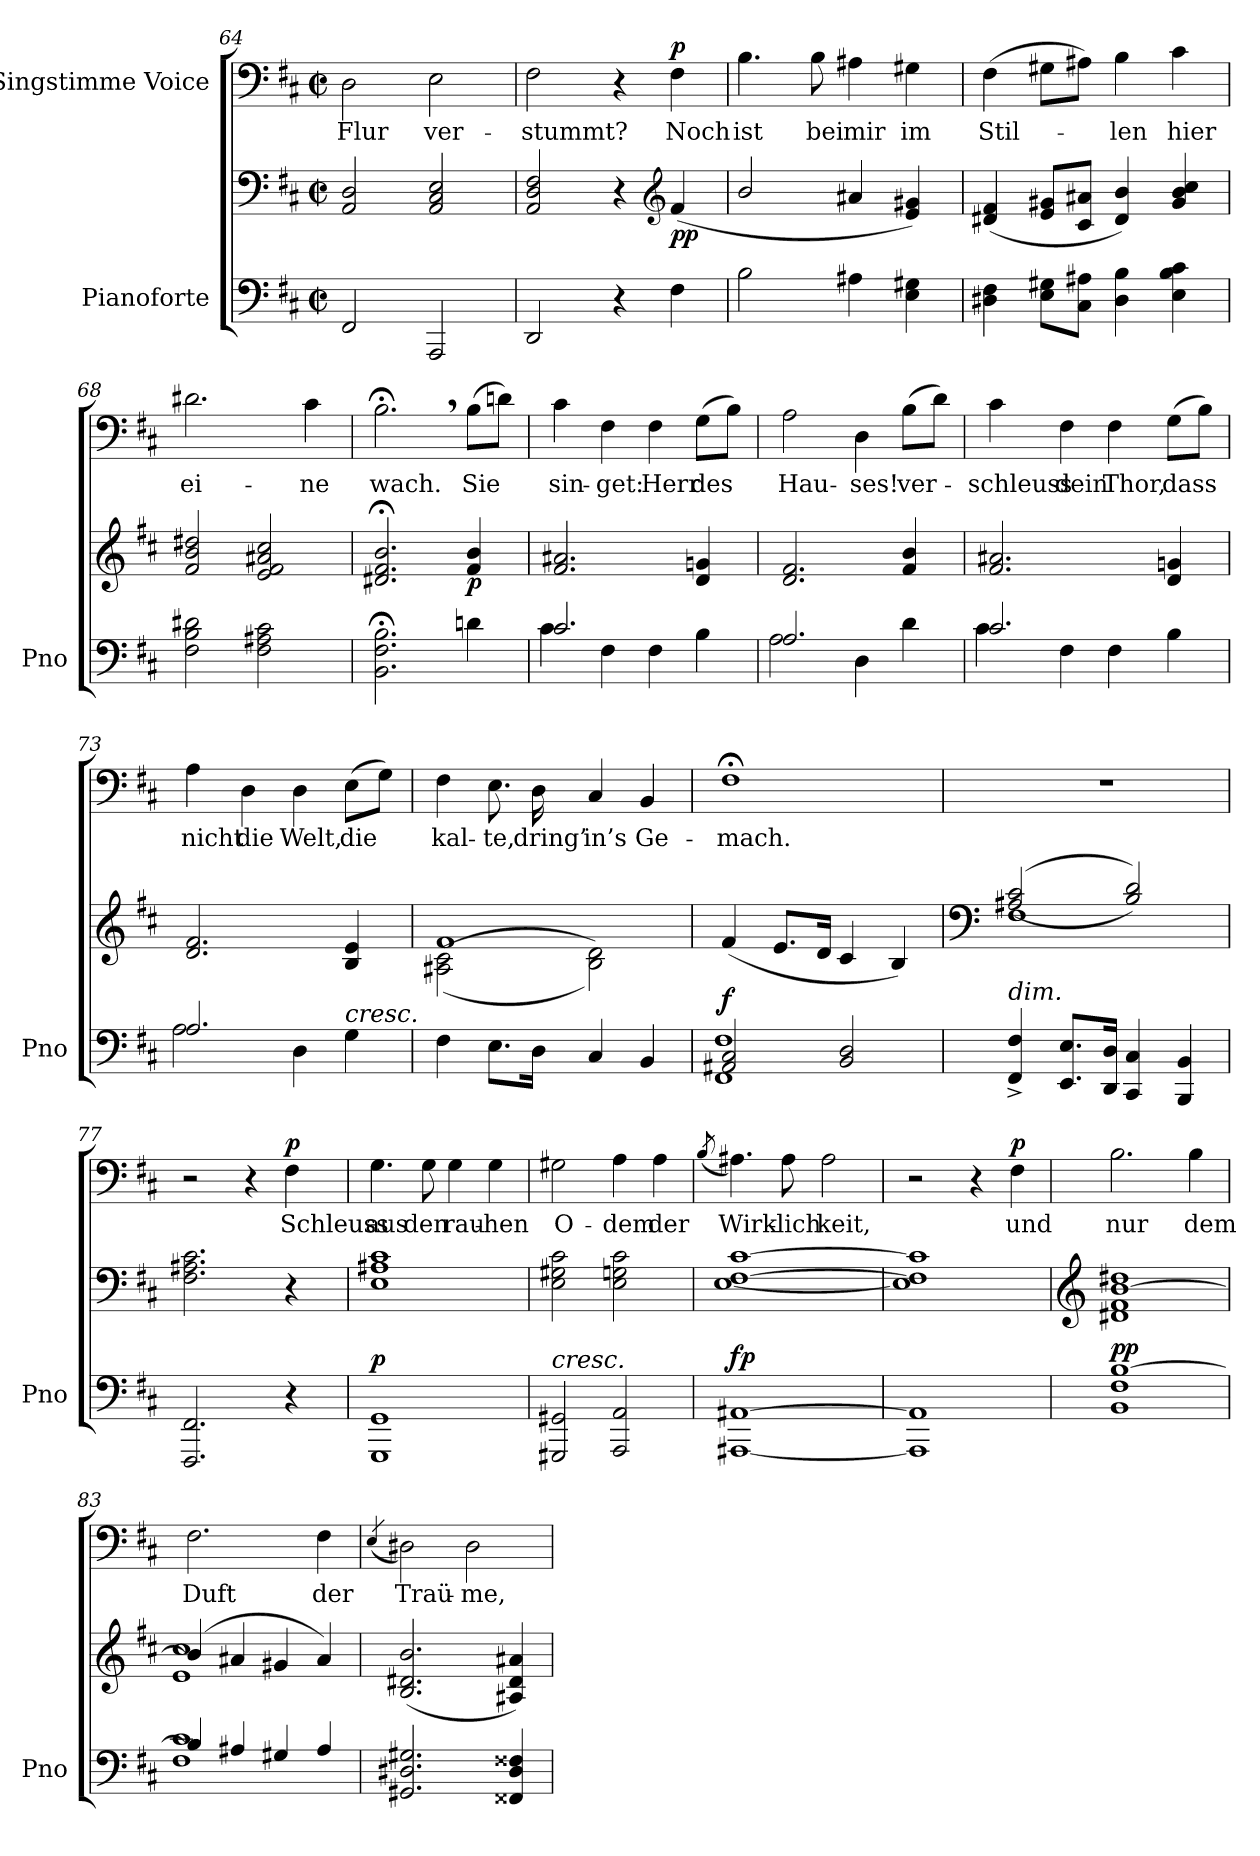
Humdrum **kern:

**kern	**kern	**dynam	**kern	**text	**dynam
*part2	*part2	*part2	*part1	*part1	*part1
*staff3	*staff2	*staff2/3	*staff1	*staff1	*staff1
*I"Pianoforte	*	*	*I"Singstimme Voice	*	*
*I'Pno	*	*	*	*	*
*clefF4	*clefF4	*	*clefF4	*	*
*k[f#c#]	*k[f#c#]	*	*k[f#c#]	*	*
*M2/2	*M2/2	*	*M2/2	*	*
*met(c|)	*met(c|)	*	*met(c|)	*	*
=64	=64	=64	=64	=64	=64
!	!	!	!	!LO:LY:b	!
2FF#/	2AA/ 2D/	.	2D\	Flur	.
!	!	!	!	!LO:LY:b	!
2AAA/	2AA/ 2C#/ 2E/	.	2E\	ver-	.
=65	=65	=65	=65	=65	=65
!	!	!	!	!LO:LY:b	!
2DD/	2AA/ 2D/ 2F#/	.	2F#\	-stummt?	.
4r	4r	.	4r	.	.
*	*clefG2	*	*	*	*
!	!	!LO:DY:b	!	!LO:LY:b	!LO:DY:a
4F#\	(<4f#/	pp	4F#\	Noch	p
=66	=66	=66	=66	=66	=66
!	!	!	!	!LO:LY:b	!
2B\	2b/	.	4.B\	ist	.
!	!	!	!	!LO:LY:b	!
.	.	.	8B\	bei	.
!	!	!	!	!LO:LY:b	!
4A#X\	4a#X/	.	4A#X\	mir	.
!	!	!	!	!LO:LY:b	!
4E\ 4G#X\	4e/ 4g#X/)	.	4G#X\	im	.
=67	=67	=67	=67	=67	=67
!	!	!	!	!LO:LY:b	!
4D#X\ 4F#\	(<4d#X/ 4f#/	.	(>4F#\	Stil-	.
8E\ 8G#X\L	8e/ 8g#X/L	.	8G#X\L	.	.
8C#\ 8A#X\J	8c#/ 8a#X/J	.	8A#X\J)	.	.
!	!	!	!	!LO:LY:b	!
4D#\ 4B\	4d#/ 4b/)	.	4B\	-len	.
!	!	!	!	!LO:LY:b	!
4E\ 4B\ 4c#\	4g#/ 4b/ 4cc#/	.	4c#\	hier	.
=68	=68	=68	=68	=68	=68
!	!	!	!	!LO:LY:b	!
2F#\ 2B\ 2d#X\	2f#/ 2b/ 2dd#X/	.	2.d#X\	ei-	.
2F#\ 2A#X\ 2c#\	2e/ 2f#/ 2a#X/ 2cc#/	.	.	.	.
!	!	!	!	!LO:LY:b	!
.	.	.	4c#\	-ne	.
=69	=69	=69	=69	=69	=69
!	!	!	!	!LO:LY:b	!
2.BB\;< 2.F#\;< 2.B\;<	2.d#X/;< 2.f#/;< 2.b/;<	.	2.B;<,\	wach.	.
*	*	*	*MM80	*	*
!	!	!LO:DY:b	!	!LO:LY:b	!
4dn\	4f#/ 4b/	p	(>8B\L	Sie	.
.	.	.	8dn\J)	.	.
!!LO:LB:g=z
=70	=70	=70	=70	=70	=70
*^	*	*	*	*	*
!	!	!	!	!	!LO:LY:b	!
2.c#/	4c#\	2.f#/ 2.a#X/	.	4c#\	sin-	.
!	!	!	!	!	!LO:LY:b	!
.	4F#\	.	.	4F#\	-get:	.
!	!	!	!	!	!LO:LY:b	!
.	4F#\	.	.	4F#\	Herr	.
!	!	!	!	!	!LO:LY:b	!
4B\	4ryy	4d/ 4gn/	.	(>8G\L	des	.
.	.	.	.	8B\J)	.	.
=71	=71	=71	=71	=71	=71	=71
!	!	!	!	!	!LO:LY:b	!
2.A/	2A\	2.d/ 2.f#/	.	2A\	Hau-	.
!	!	!	!	!	!LO:LY:b	!
.	4D\	.	.	4D\	-ses!	.
!	!	!	!	!	!LO:LY:b	!
4d\	4ryy	4f#/ 4b/	.	(>8B\L	ver-	.
.	.	.	.	8d\J)	.	.
=72	=72	=72	=72	=72	=72	=72
!	!	!	!	!	!LO:LY:b	!
2.c#/	4c#\	2.f#/ 2.a#X/	.	4c#\	-schleuss	.
!	!	!	!	!	!LO:LY:b	!
.	4F#\	.	.	4F#\	dein	.
!	!	!	!	!	!LO:LY:b	!
.	4F#\	.	.	4F#\	Thor,	.
!	!	!	!	!	!LO:LY:b	!
4B\	4ryy	4d/ 4gn/	.	(>8G\L	dass	.
.	.	.	.	8B\J)	.	.
=73	=73	=73	=73	=73	=73	=73
!	!	!	!	!	!LO:LY:b	!
2.A/	2A\	2.d/ 2.f#/	.	4A\	nicht	.
!	!	!	!	!	!LO:LY:b	!
.	.	.	.	4D\	die	.
!	!	!	!	!	!LO:LY:b	!
.	4D\	.	.	4D\	Welt,	.
*	*	*	*	*MM70	*	*
!LO:TX:a:i:t=cresc.	!	!	!	!	!	!
!	!	!	!	!	!LO:LY:b	!
4ryy	4G\	4B/ 4e/	.	(>8E\L	die	.
.	.	.	.	8G\J)	.	.
*v	*v	*	*	*	*	*
=74	=74	=74	=74	=74	=74
*	*^	*	*	*	*
!	!	!	!	!	!LO:LY:b	!
4F#\	1f#	(<(<2A#X\ 2c#\	.	4F#\	kal-	.
!	!	!	!	!	!LO:LY:b	!
8.E\L	.	.	.	8.E\	-te,	.
!	!	!	!	!	!LO:LY:b	!
16D\Jk	.	.	.	16D\	dring’	.
!	!	!	!	!	!LO:LY:b	!
4C#/	.	2B\ 2d\))	.	4C#/	in’s	.
!	!	!	!	!	!LO:LY:b	!
4BB/	.	.	.	4BB/	Ge-	.
*	*v	*v	*	*	*	*
!!LO:PB:g=z
=75	=75	=75	=75	=75	=75
*^	*	*	*	*	*
!	!	!	!LO:DY:a=2	!	!LO:LY:b	!
2AA#X/ 2C#/	1FF# 1F#	(<4f#/	f	1F#;<	-mach.	.
.	.	8.e/L	.	.	.	.
.	.	16d/Jk	.	.	.	.
2BB/ 2D/	.	4c#/	.	.	.	.
.	.	4B/)	.	.	.	.
*v	*v	*	*	*	*	*
=76	=76	=76	=76	=76	=76
*	*clefF4	*	*	*	*
*	*^	*	*	*	*
!LO:TX:a:i:t=dim.	!	!	!	!	!	!
4FF#/^ 4F#/^	(>(>2A#X/ 2c#/	1F#	.	1r	.	.
8.EE/ 8.E/L	.	.	.	.	.	.
16DD/ 16D/Jk	.	.	.	.	.	.
4CC#/ 4C#/	2B/ 2d/))	.	.	.	.	.
4BBB/ 4BB/	.	.	.	.	.	.
*	*v	*v	*	*	*	*
=77	=77	=77	=77	=77	=77
2.FFF#/ 2.FF#/	2.F#\ 2.A#X\ 2.c#\	.	2r	.	.
.	.	.	4r	.	.
*	*	*	*MM60	*	*
!	!	!	!	!LO:LY:b	!LO:DY:a
4r	4r	.	4F#\	Schleuss	p
=78	=78	=78	=78	=78	=78
!	!	!LO:DY:a=2	!	!LO:LY:b	!
1GGG 1GG	1E 1A#X 1c#	p	4.G\	aus	.
!	!	!	!	!LO:LY:b	!
.	.	.	8G\	den	.
!	!	!	!	!LO:LY:b	!
.	.	.	4G\	rau-	.
!	!	!	!	!LO:LY:b	!
.	.	.	4G\	-hen	.
=79	=79	=79	=79	=79	=79
!LO:TX:a:i:t=cresc.	!	!	!	!	!
!	!	!	!	!LO:LY:b	!
2GGG#X/ 2GG#X/	2E\ 2G#X\ 2c#\	.	2G#X\	O-	.
!	!	!	!	!LO:LY:b	!
2AAA/ 2AA/	2E\ 2Gn\ 2c#\	.	4A\	-dem	.
!	!	!	!	!LO:LY:b	!
.	.	.	4A\	der	.
=80	=80	=80	=80	=80	=80
.	.	.	(<8qB/	.	.
!	!	!LO:DY:a=2	!	!LO:LY:b	!
[1AAA#X [1AA#X	[1E [1F# [1c#	fp	4.A#X\)	Wirk-	.
!	!	!	!	!LO:LY:b	!
.	.	.	8A#\	-lich	.
!	!	!	!	!LO:LY:b	!
.	.	.	2A#\	keit,	.
!!LO:LB:g=z
=81	=81	=81	=81	=81	=81
1AAA#i] 1AA#i]	1E] 1F#] 1c#]	.	2r	.	.
.	.	.	4r	.	.
*	*	*	*MM70	*	*
!	!	!	!	!LO:LY:b	!LO:DY:a
.	.	.	4F#\	und	p
=82	=82	=82	=82	=82	=82
*	*clefG2	*	*	*	*
!	!	!LO:DY:a=2	!	!LO:LY:b	!
1BB 1F# [1B	1d#X 1f# [1b 1dd#X	pp	2.B\	nur	.
!	!	!	!	!LO:LY:b	!
.	.	.	4B\	dem	.
=83	=83	=83	=83	=83	=83
*^	*^	*	*	*	*
!	!	!	!	!	!	!LO:LY:b	!
4B/]	1F# 1c#	(>4b/]	1e 1cc#	.	2.F#\	Duft	.
4A#X/	.	4a#X/	.	.	.	.	.
4G#X/	.	4g#X/	.	.	.	.	.
!	!	!	!	!	!	!LO:LY:b	!
4A#/	.	4a#/)	.	.	4F#\	der	.
*v	*v	*	*	*	*	*	*
*	*v	*v	*	*	*	*
=84	=84	=84	=84	=84	=84
.	.	.	(<4qE/	.	.
!	!	!	!	!LO:LY:b	!
2.GG#X/ 2.D#X/ 2.G#X/	(<2.B/ 2.d#X/ 2.b/	.	2D#X\)	Traü-	.
!	!	!	!	!LO:LY:b	!
.	.	.	2D#\	-me,	.
4FF##X/ 4D#/ 4F##X/	4A#X/ 4d#/ 4a#X/)	.	.	.	.
=	=	=	=	=	=
*-	*-	*-	*-	*-	*-
